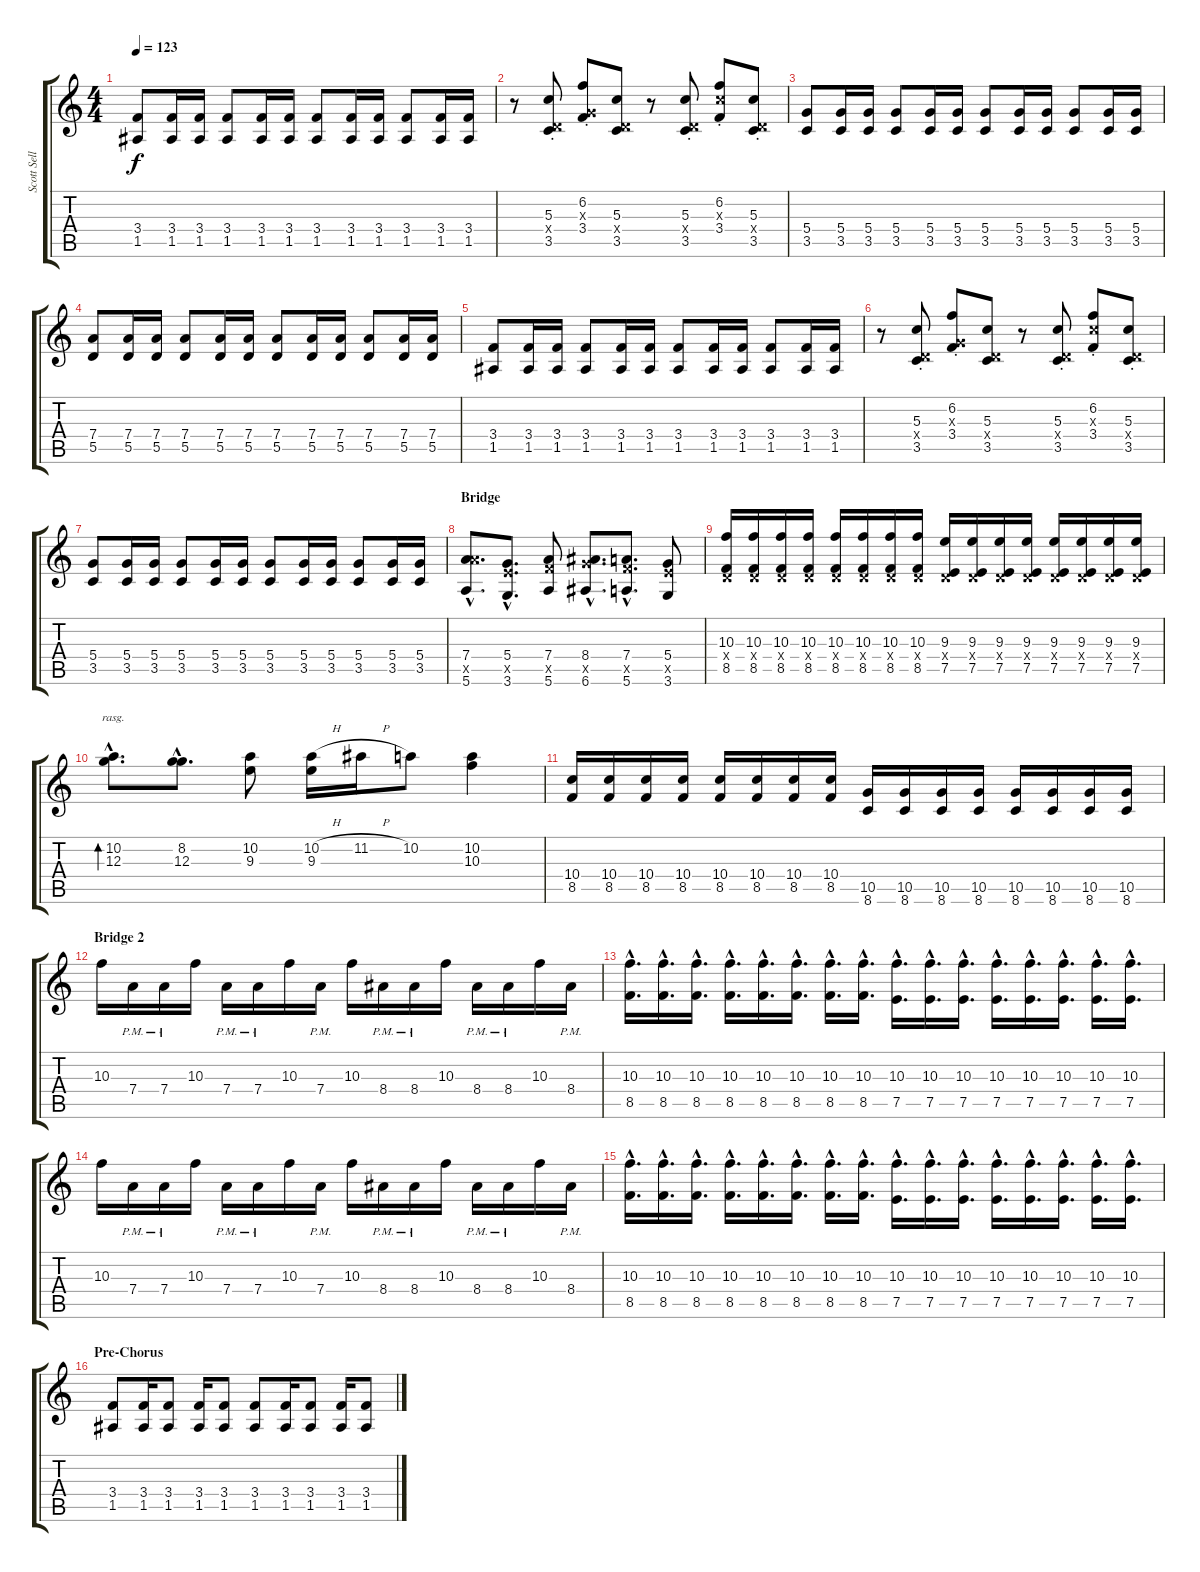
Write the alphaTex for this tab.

\track ("Scott Sellers Rhythm" "Scott Sell") {instrument distortionguitar}
\staff {score tabs}
\tuning (E4 B3 G3 D3 A2 E2) {hide}
\ts (4 4)
\tempo 123
\clef g2
\ks c
(3.4 1.5).8{dy f} (3.4 1.5).16 (3.4 1.5).16 (3.4 1.5).8 (3.4 1.5).16 (3.4 1.5).16 (3.4 1.5).8 (3.4 1.5).16 (3.4 1.5).16 (3.4 1.5).8 (3.4 1.5).16 (3.4 1.5).16 |
r.8 (5.3{st} 0.4{x} 3.5{st}).8 (6.2{st} 0.3{x} 3.4{st}).8 (5.3 0.4{x} 3.5).8 r.8 (5.3{st} 0.4{x} 3.5{st}).8 (6.2{st} 5.3{x} 3.4{st}).8 (5.3{st} 0.4{x} 3.5{st}).8 |
(5.4 3.5).8 (5.4 3.5).16 (5.4 3.5).16 (5.4 3.5).8 (5.4 3.5).16 (5.4 3.5).16 (5.4 3.5).8 (5.4 3.5).16 (5.4 3.5).16 (5.4 3.5).8 (5.4 3.5).16 (5.4 3.5).16 |
(7.4 5.5).8 (7.4 5.5).16 (7.4 5.5).16 (7.4 5.5).8 (7.4 5.5).16 (7.4 5.5).16 (7.4 5.5).8 (7.4 5.5).16 (7.4 5.5).16 (7.4 5.5).8 (7.4 5.5).16 (7.4 5.5).16 |
(3.4 1.5).8 (3.4 1.5).16 (3.4 1.5).16 (3.4 1.5).8 (3.4 1.5).16 (3.4 1.5).16 (3.4 1.5).8 (3.4 1.5).16 (3.4 1.5).16 (3.4 1.5).8 (3.4 1.5).16 (3.4 1.5).16 |
r.8 (5.3{st} 0.4{x} 3.5{st}).8 (6.2{st} 0.3{x} 3.4{st}).8 (5.3 0.4{x} 3.5).8 r.8 (5.3{st} 0.4{x} 3.5{st}).8 (6.2{st} 5.3{x} 3.4{st}).8 (5.3{st} 0.4{x} 3.5{st}).8 |
(5.4 3.5).8 (5.4 3.5).16 (5.4 3.5).16 (5.4 3.5).8 (5.4 3.5).16 (5.4 3.5).16 (5.4 3.5).8 (5.4 3.5).16 (5.4 3.5).16 (5.4 3.5).8 (5.4 3.5).16 (5.4 3.5).16 |
\section ("" "Bridge")
(7.4{hac} 12.5{hac x} 5.6{hac}).8{d} (5.4{hac} 7.5{hac x} 3.6{hac}).8{d} (7.4 8.5{x} 5.6).8 (8.4{hac} 10.5{hac x} 6.6{hac}).8{d} (7.4{hac} 8.5{hac x} 5.6{hac}).8{d} (5.4 7.5{x} 3.6).8 |
(10.3 0.4{x} 8.5).16 (10.3 0.4{x} 8.5).16 (10.3 0.4{x} 8.5).16 (10.3 0.4{x} 8.5).16 (10.3 0.4{x} 8.5).16 (10.3 0.4{x} 8.5).16 (10.3 0.4{x} 8.5).16 (10.3 0.4{x} 8.5).16 (9.3 0.4{x} 7.5).16 (9.3 0.4{x} 7.5).16 (9.3 0.4{x} 7.5).16 (9.3 0.4{x} 7.5).16 (9.3 0.4{x} 7.5).16 (9.3 0.4{x} 7.5).16 (9.3 0.4{x} 7.5).16 (9.3 0.4{x} 7.5).16 |
(10.2{hac} 12.3{hac}).8{d bd 480 rasg ii} (8.2{hac} 12.3{hac}).8{d} (10.2 9.3).8 (10.2{h} 9.3).16 11.2{h}.16 10.2.8 (10.2 10.3).4 |
(10.4 8.5).16 (10.4 8.5).16 (10.4 8.5).16 (10.4 8.5).16 (10.4 8.5).16 (10.4 8.5).16 (10.4 8.5).16 (10.4 8.5).16 (10.5 8.6).16 (10.5 8.6).16 (10.5 8.6).16 (10.5 8.6).16 (10.5 8.6).16 (10.5 8.6).16 (10.5 8.6).16 (10.5 8.6).16 |
\section ("" "Bridge 2")
10.3.16 7.4{pm}.16 7.4{pm}.16 10.3.16 7.4{pm}.16 7.4{pm}.16 10.3.16 7.4{pm}.16 10.3.16 8.4{pm}.16 8.4{pm}.16 10.3.16 8.4{pm}.16 8.4{pm}.16 10.3.16 8.4{pm}.16 |
(10.3{hac} 8.5{hac}).16{d} (10.3{hac} 8.5{hac}).16{d} (10.3{hac} 8.5{hac}).16{d} (10.3{hac} 8.5{hac}).16{d} (10.3{hac} 8.5{hac}).16{d} (10.3{hac} 8.5{hac}).16{d} (10.3{hac} 8.5{hac}).16{d} (10.3{hac} 8.5{hac}).16{d} (10.3{hac} 7.5{hac}).16{d} (10.3{hac} 7.5{hac}).16{d} (10.3{hac} 7.5{hac}).16{d} (10.3{hac} 7.5{hac}).16{d} (10.3{hac} 7.5{hac}).16{d} (10.3{hac} 7.5{hac}).16{d} (10.3{hac} 7.5{hac}).16{d} (10.3{hac} 7.5{hac}).16{d} |
10.3.16 7.4{pm}.16 7.4{pm}.16 10.3.16 7.4{pm}.16 7.4{pm}.16 10.3.16 7.4{pm}.16 10.3.16 8.4{pm}.16 8.4{pm}.16 10.3.16 8.4{pm}.16 8.4{pm}.16 10.3.16 8.4{pm}.16 |
(10.3{hac} 8.5{hac}).16{d} (10.3{hac} 8.5{hac}).16{d} (10.3{hac} 8.5{hac}).16{d} (10.3{hac} 8.5{hac}).16{d} (10.3{hac} 8.5{hac}).16{d} (10.3{hac} 8.5{hac}).16{d} (10.3{hac} 8.5{hac}).16{d} (10.3{hac} 8.5{hac}).16{d} (10.3{hac} 7.5{hac}).16{d} (10.3{hac} 7.5{hac}).16{d} (10.3{hac} 7.5{hac}).16{d} (10.3{hac} 7.5{hac}).16{d} (10.3{hac} 7.5{hac}).16{d} (10.3{hac} 7.5{hac}).16{d} (10.3{hac} 7.5{hac}).16{d} (10.3{hac} 7.5{hac}).16{d} |
\section ("" "Pre-Chorus")
(3.4 1.5).8 (3.4 1.5).16 (3.4 1.5).8 (3.4 1.5).16 (3.4 1.5).8 (3.4 1.5).8 (3.4 1.5).16 (3.4 1.5).8 (3.4 1.5).16 (3.4 1.5).8
